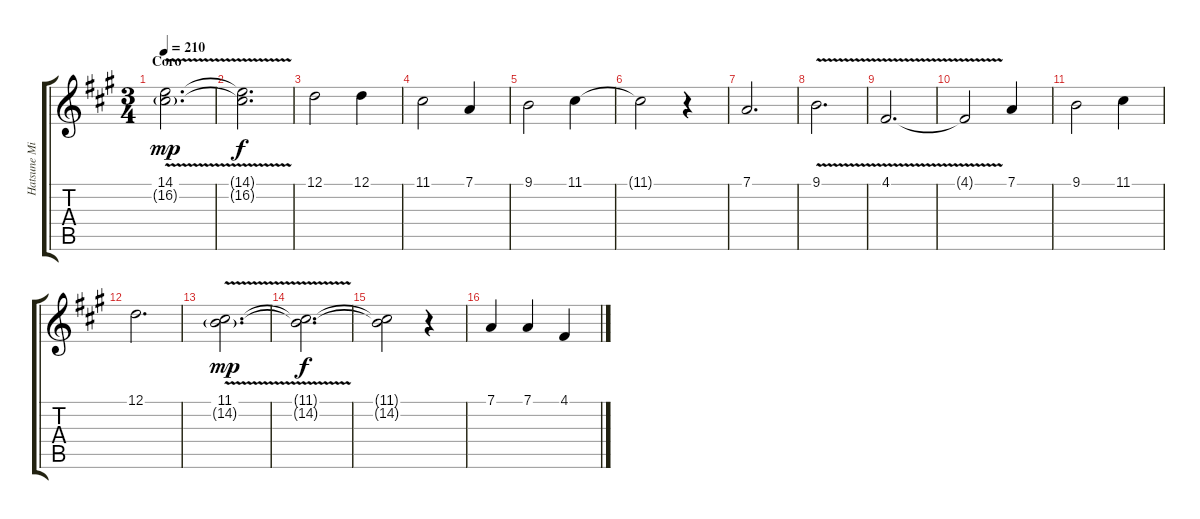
\track ("Hatsune Miku" "Hatsune Mi") {instrument clarinet}
\staff {score tabs}
\tuning (D4 A3 F3 C3 G2 C2) {hide}
\ts (3 4)
\section ("" "Coro")
\tempo 210
\clef g2
\ks a
(14.1{v} 16.2{v g}).2{d dy mp} |
(14.1{t} 16.2{t}).2{d dy f} |
12.1.2 12.1.4 |
11.1.2 7.1.4 |
9.1.2 11.1.4 |
11.1{t}.2 r.4 |
7.1.2{d} |
9.1{v}.2{d} |
4.1{v}.2{d} |
4.1{t}.2 7.1.4 |
9.1.2 11.1.4 |
12.1.2{d} |
(11.1{v} 14.2{v g}).2{d dy mp} |
(11.1{t} 14.2{t}).2{d dy f} |
(11.1{t} 14.2{t}).2 r.4 |
7.1.4 7.1.4 4.1.4
